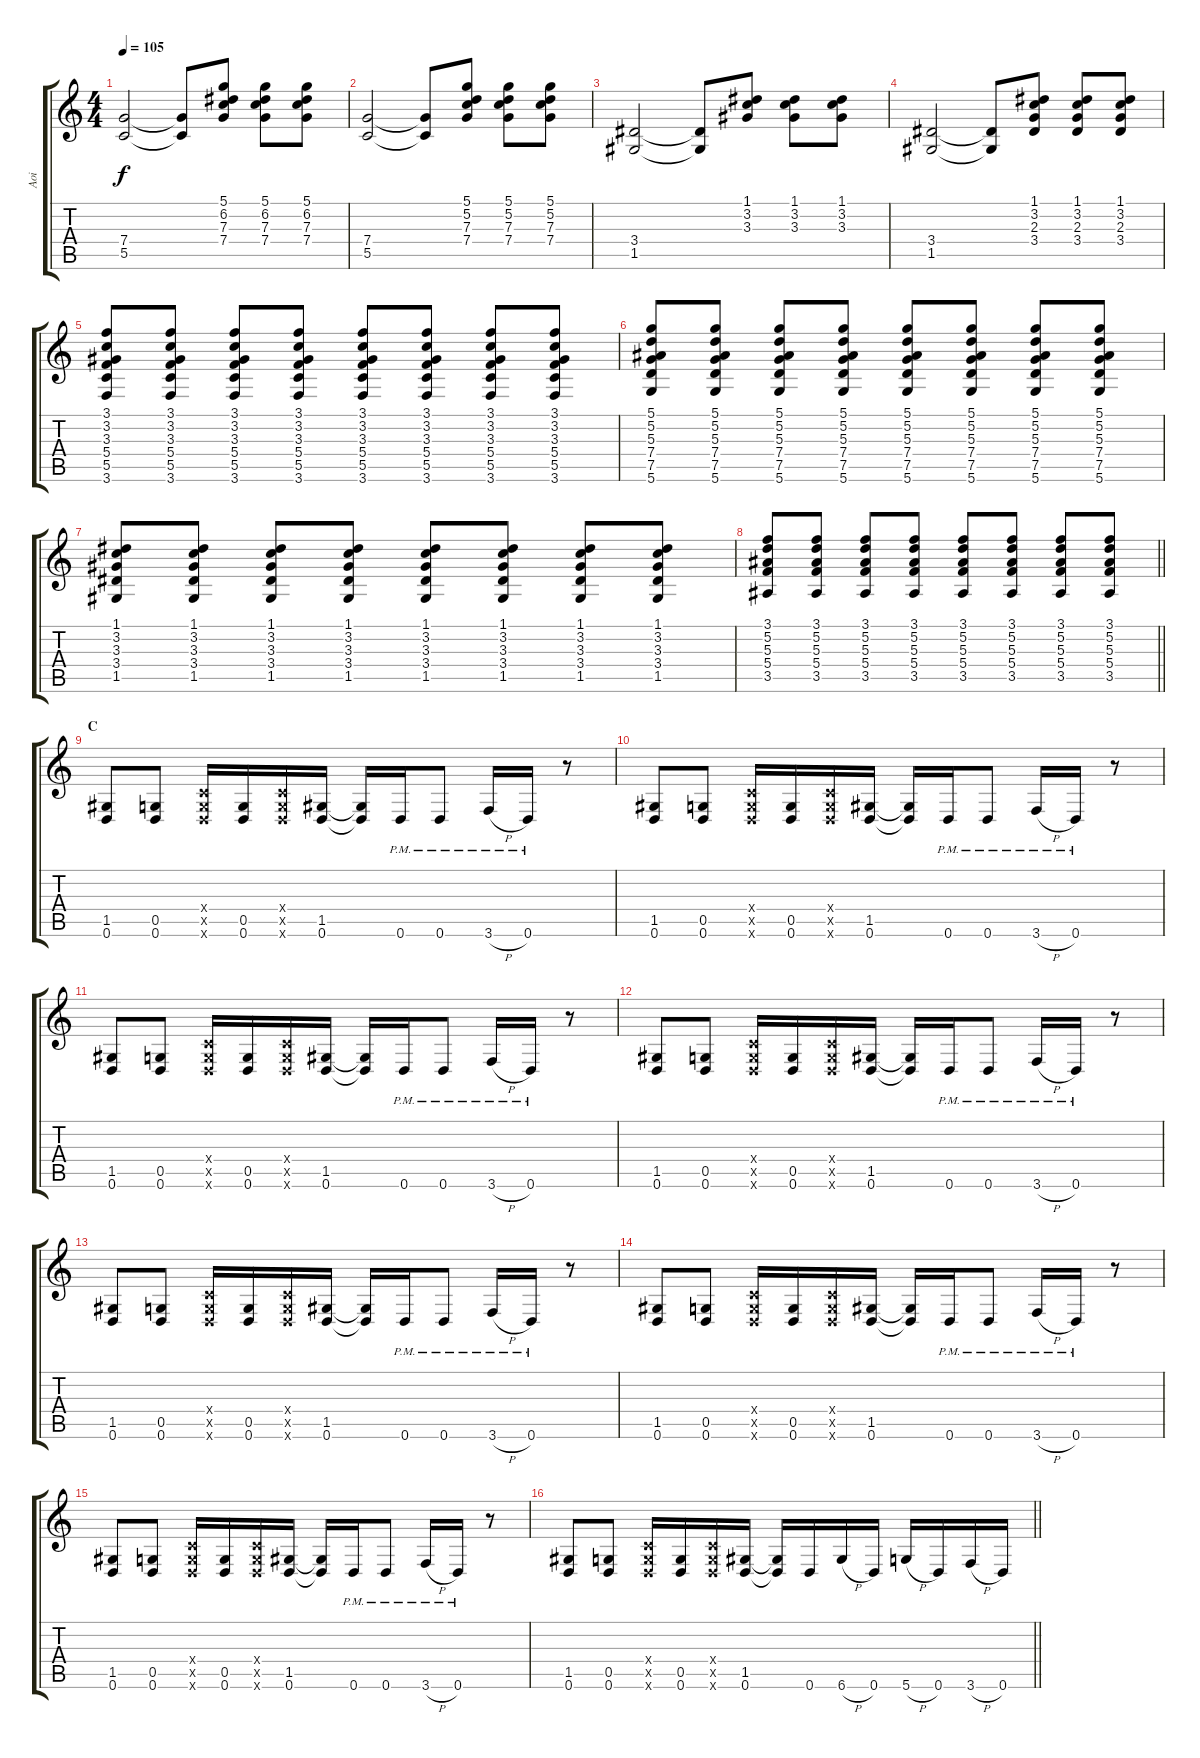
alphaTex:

\track ("Aoi" "Aoi") {instrument distortionguitar}
\staff {score tabs}
\tuning (D4 A3 F3 C3 G2 D2) {hide}
\ts (4 4)
\tempo 105
\clef g2
\ks c
(7.4 5.5).2{dy f} (7.4{t} 5.5{t}).8 (5.1 6.2 7.3 7.4).8 (5.1 6.2 7.3 7.4).8 (5.1 6.2 7.3 7.4).8 |
(7.4 5.5).2 (7.4{t} 5.5{t}).8 (5.1 5.2 7.3 7.4).8 (5.1 5.2 7.3 7.4).8 (5.1 5.2 7.3 7.4).8 |
(3.4 1.5).2 (3.4{t} 1.5{t}).8 (1.1 3.2 3.3).8 (1.1 3.2 3.3).8 (1.1 3.2 3.3).8 |
(3.4 1.5).2 (3.4{t} 1.5{t}).8 (1.1 3.2 2.3 3.4).8 (1.1 3.2 2.3 3.4).8 (1.1 3.2 2.3 3.4).8 |
(3.1 3.2 3.3 5.4 5.5 3.6).8 (3.1 3.2 3.3 5.4 5.5 3.6).8 (3.1 3.2 3.3 5.4 5.5 3.6).8 (3.1 3.2 3.3 5.4 5.5 3.6).8 (3.1 3.2 3.3 5.4 5.5 3.6).8 (3.1 3.2 3.3 5.4 5.5 3.6).8 (3.1 3.2 3.3 5.4 5.5 3.6).8 (3.1 3.2 3.3 5.4 5.5 3.6).8 |
(5.1 5.2 5.3 7.4 7.5 5.6).8 (5.1 5.2 5.3 7.4 7.5 5.6).8 (5.1 5.2 5.3 7.4 7.5 5.6).8 (5.1 5.2 5.3 7.4 7.5 5.6).8 (5.1 5.2 5.3 7.4 7.5 5.6).8 (5.1 5.2 5.3 7.4 7.5 5.6).8 (5.1 5.2 5.3 7.4 7.5 5.6).8 (5.1 5.2 5.3 7.4 7.5 5.6).8 |
(1.1 3.2 3.3 3.4 1.5).8 (1.1 3.2 3.3 3.4 1.5).8 (1.1 3.2 3.3 3.4 1.5).8 (1.1 3.2 3.3 3.4 1.5).8 (1.1 3.2 3.3 3.4 1.5).8 (1.1 3.2 3.3 3.4 1.5).8 (1.1 3.2 3.3 3.4 1.5).8 (1.1 3.2 3.3 3.4 1.5).8 |
\barLineRight lightlight
(3.1 5.2 5.3 5.4 3.5).8 (3.1 5.2 5.3 5.4 3.5).8 (3.1 5.2 5.3 5.4 3.5).8 (3.1 5.2 5.3 5.4 3.5).8 (3.1 5.2 5.3 5.4 3.5).8 (3.1 5.2 5.3 5.4 3.5).8 (3.1 5.2 5.3 5.4 3.5).8 (3.1 5.2 5.3 5.4 3.5).8 |
\section ("" "C")
(1.5 0.6).8 (0.5 0.6).8 (0.4{x} 0.5{x} 0.6{x}).16 (0.5 0.6).16 (0.4{x} 0.5{x} 0.6{x}).16 (1.5 0.6).16 (1.5{t} 0.6{t}).16 0.6{pm}.16 0.6{pm}.8 3.6{h pm}.16 0.6{pm}.16 r.8 |
(1.5 0.6).8 (0.5 0.6).8 (0.4{x} 0.5{x} 0.6{x}).16 (0.5 0.6).16 (0.4{x} 0.5{x} 0.6{x}).16 (1.5 0.6).16 (1.5{t} 0.6{t}).16 0.6{pm}.16 0.6{pm}.8 3.6{h pm}.16 0.6{pm}.16 r.8 |
(1.5 0.6).8 (0.5 0.6).8 (0.4{x} 0.5{x} 0.6{x}).16 (0.5 0.6).16 (0.4{x} 0.5{x} 0.6{x}).16 (1.5 0.6).16 (1.5{t} 0.6{t}).16 0.6{pm}.16 0.6{pm}.8 3.6{h pm}.16 0.6{pm}.16 r.8 |
(1.5 0.6).8 (0.5 0.6).8 (0.4{x} 0.5{x} 0.6{x}).16 (0.5 0.6).16 (0.4{x} 0.5{x} 0.6{x}).16 (1.5 0.6).16 (1.5{t} 0.6{t}).16 0.6{pm}.16 0.6{pm}.8 3.6{h pm}.16 0.6{pm}.16 r.8 |
(1.5 0.6).8 (0.5 0.6).8 (0.4{x} 0.5{x} 0.6{x}).16 (0.5 0.6).16 (0.4{x} 0.5{x} 0.6{x}).16 (1.5 0.6).16 (1.5{t} 0.6{t}).16 0.6{pm}.16 0.6{pm}.8 3.6{h pm}.16 0.6{pm}.16 r.8 |
(1.5 0.6).8 (0.5 0.6).8 (0.4{x} 0.5{x} 0.6{x}).16 (0.5 0.6).16 (0.4{x} 0.5{x} 0.6{x}).16 (1.5 0.6).16 (1.5{t} 0.6{t}).16 0.6{pm}.16 0.6{pm}.8 3.6{h pm}.16 0.6{pm}.16 r.8 |
(1.5 0.6).8 (0.5 0.6).8 (0.4{x} 0.5{x} 0.6{x}).16 (0.5 0.6).16 (0.4{x} 0.5{x} 0.6{x}).16 (1.5 0.6).16 (1.5{t} 0.6{t}).16 0.6{pm}.16 0.6{pm}.8 3.6{h pm}.16 0.6{pm}.16 r.8 |
\barLineRight lightlight
(1.5 0.6).8 (0.5 0.6).8 (0.4{x} 0.5{x} 0.6{x}).16 (0.5 0.6).16 (0.4{x} 0.5{x} 0.6{x}).16 (1.5 0.6).16 (1.5{t} 0.6{t}).16 0.6.16 6.6{h}.16 0.6.16 5.6{h}.16 0.6.16 3.6{h}.16 0.6.16
